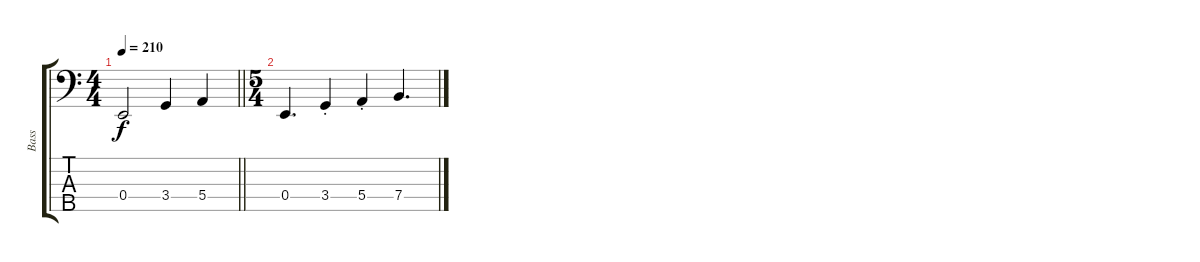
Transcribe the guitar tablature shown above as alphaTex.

\track ("Bass" "Bass") {instrument electricbassfinger}
\staff {score tabs}
\tuning (G2 D2 A1 E1 B0) {hide}
\ts (4 4)
\tempo 210
\clef f4
\barLineRight lightlight
\ks c
0.4.2{dy f} 3.4.4 5.4.4 |
\ts (5 4)
0.4.4{d} 3.4{st}.4 5.4{st}.4 7.4.4{d}
